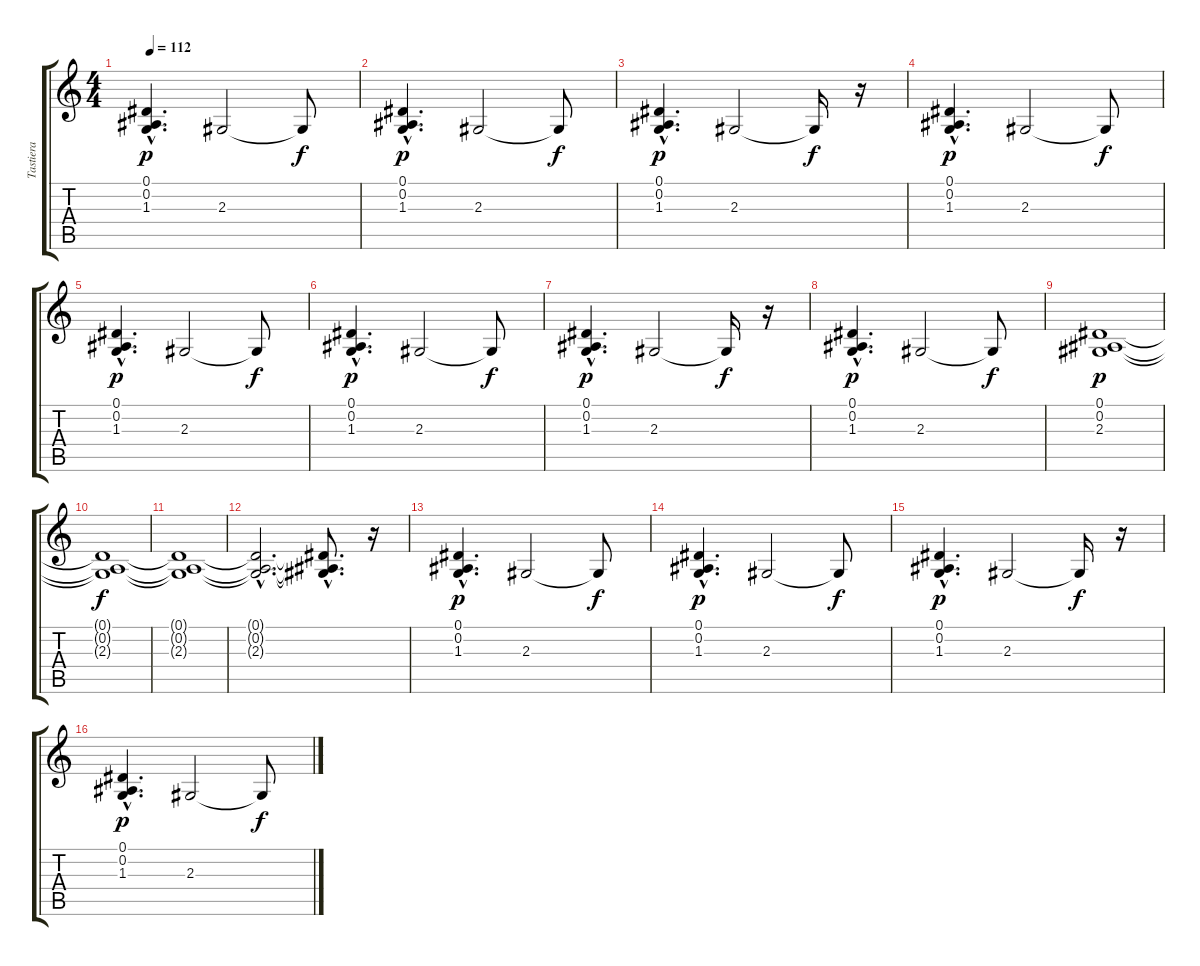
\track ("Tastiera" "Tastiera") {instrument synthstrings1}
\staff {score tabs}
\tuning (Eb4 Bb3 Gb3 Db3 Ab2 Eb2) {hide}
\ts (4 4)
\tempo 112
\clef g2
\ks c
(0.1{hac} 0.2{hac} 1.3{hac}).4{d dy p} 2.3.2 2.3{t}.8{dy f} |
(0.1 0.2 1.3{hac}).4{d dy p} 2.3.2 2.3{t}.8{dy f} |
(0.1{hac} 0.2{hac} 1.3{hac}).4{d dy p} 2.3.2 2.3{t}.16{dy f} r.16 |
(0.1 0.2 1.3{hac}).4{d dy p} 2.3.2 2.3{t}.8{dy f} |
(0.1{hac} 0.2{hac} 1.3{hac}).4{d dy p} 2.3.2 2.3{t}.8{dy f} |
(0.1 0.2 1.3{hac}).4{d dy p} 2.3.2 2.3{t}.8{dy f} |
(0.1{hac} 0.2{hac} 1.3{hac}).4{d dy p} 2.3.2 2.3{t}.16{dy f} r.16 |
(0.1 0.2 1.3{hac}).4{d dy p} 2.3.2 2.3{t}.8{dy f} |
(0.1 0.2 2.3).1{dy p} |
(0.1{t} 0.2{t} 2.3{t}).1{dy f} |
(0.1{t} 0.2{t} 2.3{t}).1 |
(0.1{hac t} 0.2{hac t} 2.3{hac t}).2{d} (0.1{hac t} 0.2{hac t} 2.3{hac t}).8{d} r.16 |
(0.1{hac} 0.2{hac} 1.3{hac}).4{d dy p} 2.3.2 2.3{t}.8{dy f} |
(0.1 0.2 1.3{hac}).4{d dy p} 2.3.2 2.3{t}.8{dy f} |
(0.1{hac} 0.2{hac} 1.3{hac}).4{d dy p} 2.3.2 2.3{t}.16{dy f} r.16 |
(0.1 0.2 1.3{hac}).4{d dy p} 2.3.2 2.3{t}.8{dy f}
